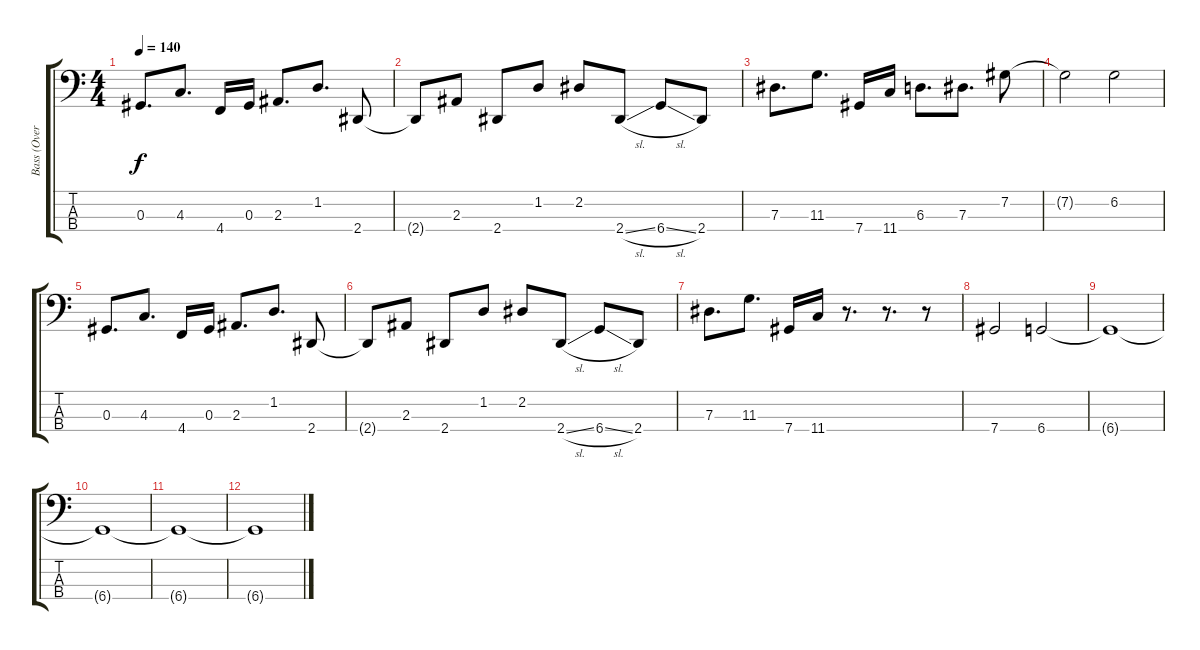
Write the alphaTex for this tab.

\track ("Bass (Overdub)" "Bass (Over") {instrument electricbasspick}
\staff {score tabs}
\tuning (Gb2 Db2 Ab1 Db1) {hide}
\ts (4 4)
\tempo 140
\clef f4
\ks c
0.3.8{d dy f} 4.3.8{d} 4.4.16 0.3.16 2.3.8{d} 1.2.8{d} 2.4.8 |
2.4{t}.8 2.3.8 2.4.8 1.2.8 2.2.8 2.4{sl}.8 6.4{sl}.8 2.4.8 |
7.3.8{d} 11.3.8{d} 7.4.16 11.4.16 6.3.8{d} 7.3.8{d} 7.2.8 |
7.2{t}.2 6.2.2 |
0.3.8{d} 4.3.8{d} 4.4.16 0.3.16 2.3.8{d} 1.2.8{d} 2.4.8 |
2.4{t}.8 2.3.8 2.4.8 1.2.8 2.2.8 2.4{sl}.8 6.4{sl}.8 2.4.8 |
7.3.8{d} 11.3.8{d} 7.4.16 11.4.16 r.8{d} r.8{d} r.8 |
7.4.2 6.4.2 |
6.4{t}.1{volume 0} |
6.4{t}.1 |
6.4{t}.1 |
6.4{t}.1
